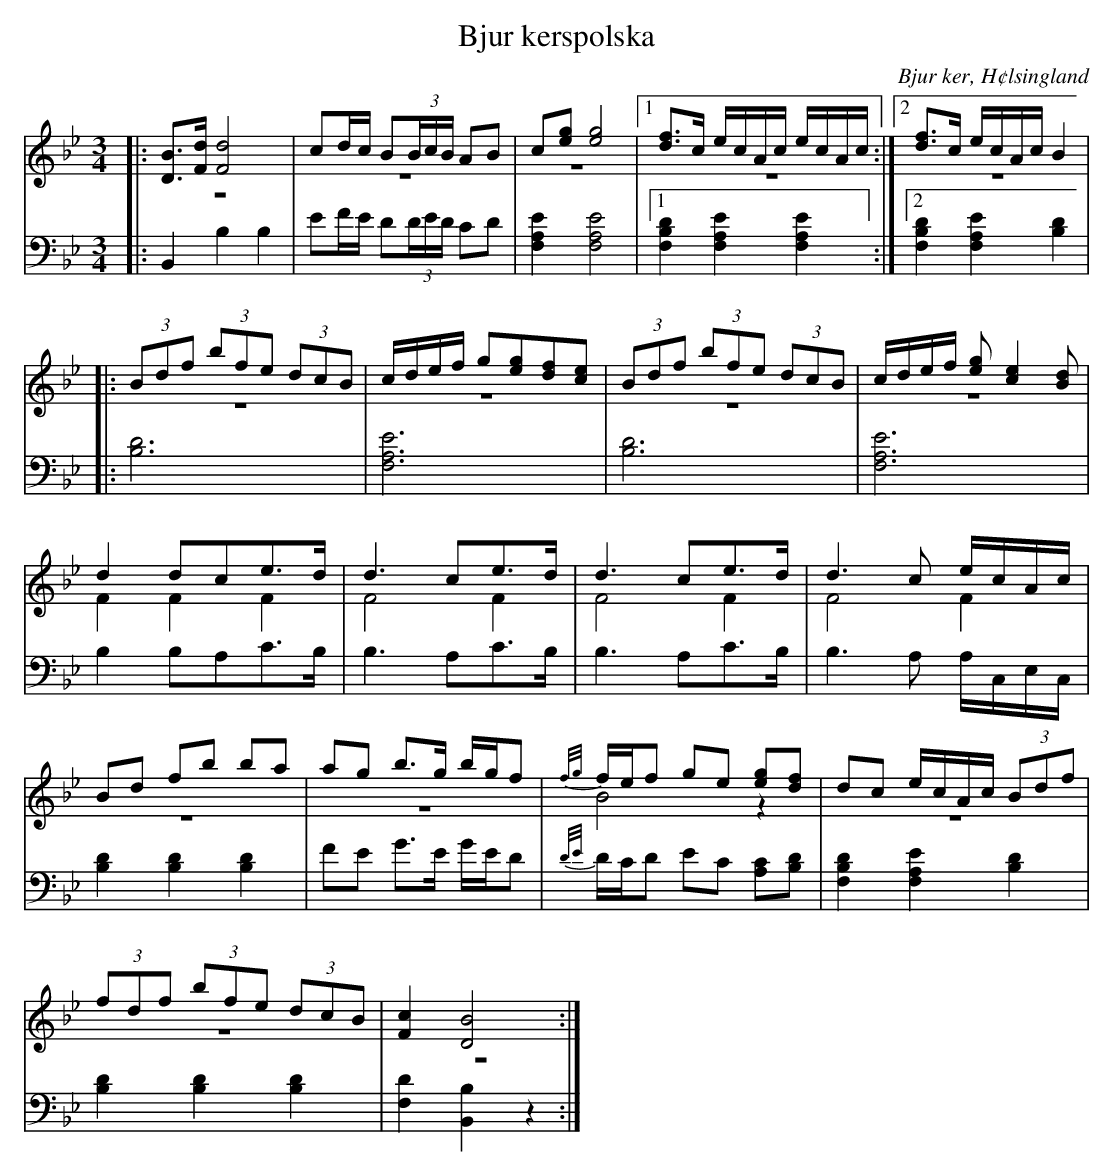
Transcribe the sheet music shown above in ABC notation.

X:1
T: Bjur kerspolska
O: Bjur ker, H¢lsingland
M: 3/4
L: 1/8
K: Bb
V:1
V:2 merge
V:3
V:3 merge
V:1
|:[DB]>[Fd] [F4d4]|cd/c/ B(3B/c/B/ AB|c[eg] [e4g4]  |1[df]>c e/c/A/c/ e/c/A/c/:|2[df]>c e/c/A/c/ B2|
|:(3Bdf  (3bfe (3dcB |c/d/e/f/ g[eg][df][ce]|(3Bdf  (3bfe (3dcB |c/d/e/f/ [eg][c2e2][Bd]|
d2 dce>d|d3 ce>d|d3 ce>d|d3 c e/c/A/c/ |
Bd fb ba|ag b>g b/g/f|{f/g/}f/e/f ge [eg][df]|dc e/c/A/c/ (3Bdf|
(3fdf (3bfe (3dcB|[F2c2] [D4B4]:|
V:2
|: z6| z6|z6|1z6:|2 z6|
|:z6|z6|z6|z6|
F2 F2 F2|F4 F2|F4 F2|F4 F2|
z6|z6|B4 z2|z6|
z6|z6:|
V:3 clef=bass
|: B,,2 B,2 B,2| EF/E/ D(3D/E/D/ CD|[F,2A,2E2] [F,4A,4E4]|1 [F,2B,2D2] [F,2A,2E2] [F,2A,2E2]:|2 [F,2B,2D2] [F,2A,2E2] [B,2D2]|
|:[B,6D6]|[F,6A,6E6]|[B,6D6]|[F,6A,6E6]|
B,2 B,A,C>B,|B,3 A,C>B,|B,3 A,C>B,|B,3  A,  A,/C,/E,/C,/|
[B,2D2] [B,2D2] [B,2D2] |FE G>E G/E/D|{D/E/}D/C/D EC [A,C][B,D]|[F,2B,2D2] [F,2A,2E2] [B,2D2]|
[B,2D2] [B,2D2] [B,2D2]| [F,2D2] [B,,2B,2] z2:|
